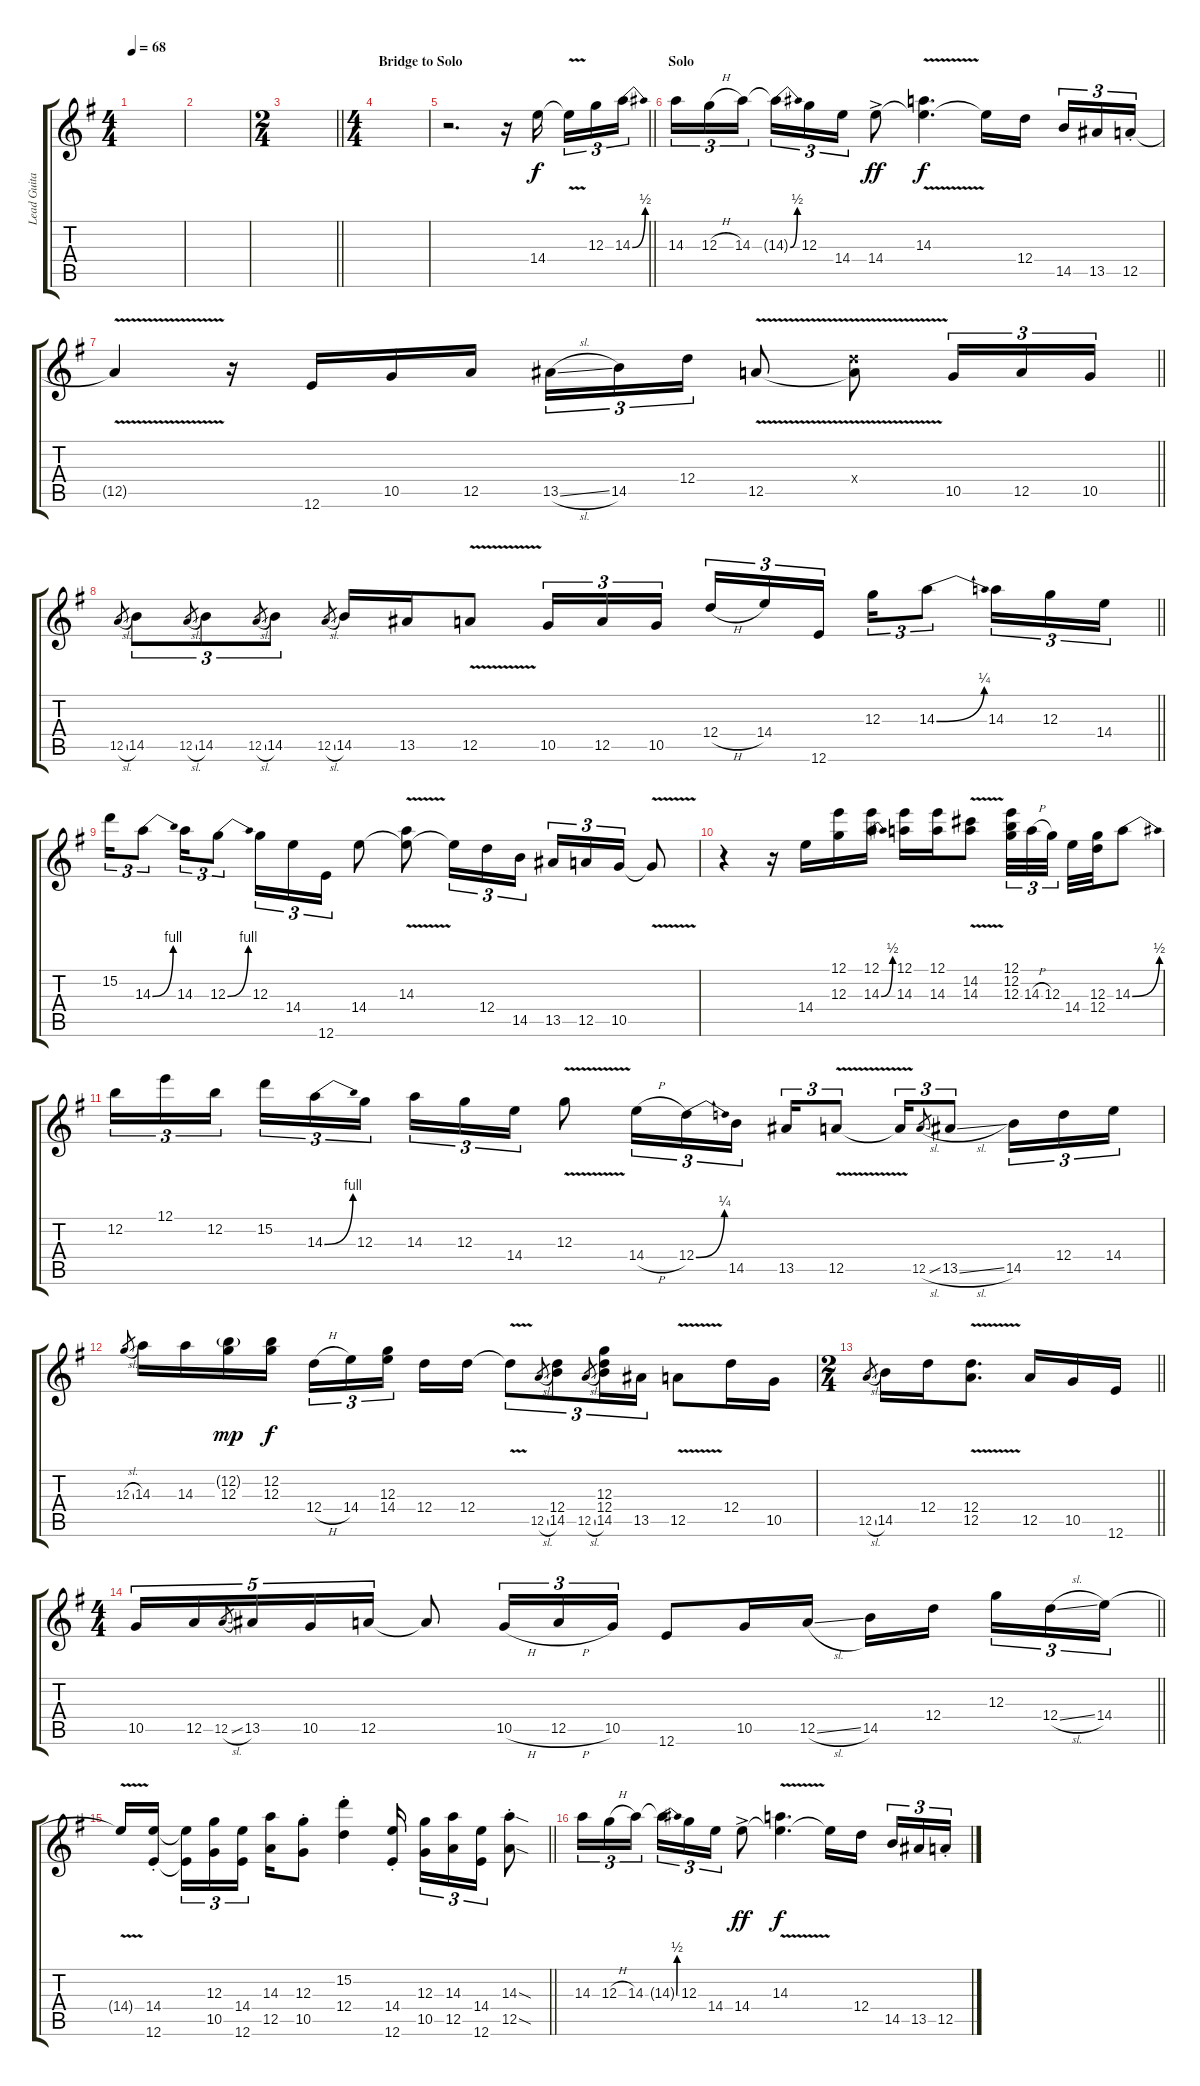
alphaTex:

\track ("Lead Guitar" "Lead Guita") {instrument overdrivenguitar}
\staff {score tabs}
\tuning (E4 B3 G3 D3 A2 E2) {hide}
\ts (4 4)
\tempo 68
\clef g2
\ks g
|
|
\ts (2 4)
\barLineRight lightlight
|
\ts (4 4)
\section ("" "Bridge to Solo")
|
\barLineRight lightlight
r.2{d} r.16 14.4.16{beam splitsecondary} 14.4{v t}.16{tu (3 2)} 12.3.16{tu (3 2)} 14.3{be (bend 0 0 60 2)}.16{tu (3 2)} |
\section ("" "Solo")
14.3.16{tu (3 2)} 12.3{h}.16{tu (3 2)} 14.3.16{tu (3 2) beam splitsecondary} 14.3{be (bend 0 0 60 2) t}.16{tu (3 2)} 12.3.16{tu (3 2)} 14.4.16{tu (3 2)} 14.4{ac}.8{dy ff} (14.3{v} 14.4{t}).4{d dy f} 14.4{t}.16 12.4.16{beam splitsecondary} 14.5.16{tu (3 2)} 13.5.16{tu (3 2)} 12.5{st}.16{tu (3 2)} |
\barLineRight lightlight
12.5{v t}.4 r.16 12.6.16 10.5.16 12.5.16 13.5{sl}.16{tu (3 2)} 14.5.16{tu (3 2)} 12.4.16{tu (3 2)} 12.5{v}.8 (12.4{x} 12.5{t}).8 10.5.16{tu (3 2)} 12.5.16{tu (3 2)} 10.5.16{tu (3 2)} |
\section ("" "")
\barLineRight lightlight
12.5{sl}.8{gr} 14.5.8{tu (3 2)} 12.5{sl}.8{gr} 14.5.8{tu (3 2)} 12.5{sl}.8{gr} 14.5.8{tu (3 2)} 12.5{sl}.8{gr} 14.5.16 13.5.16 12.5{v}.8 10.5.16{tu (3 2)} 12.5.16{tu (3 2)} 10.5.16{tu (3 2) beam splitsecondary} 12.4{h}.16{tu (3 2)} 14.4.16{tu (3 2)} 12.6.16{tu (3 2)} 12.3.16{tu (3 2)} 14.3{be (bend 0 0 60 1)}.8{tu (3 2)} 14.3.16{tu (3 2)} 12.3.16{tu (3 2)} 14.4.16{tu (3 2)} |
\section ("" "")
15.2.16{tu (3 2)} 14.3{be (bend 0 0 60 4)}.8{tu (3 2)} 14.3.16{tu (3 2)} 12.3{be (bend 0 0 60 4)}.8{tu (3 2)} 12.3.16{tu (3 2)} 14.4.16{tu (3 2)} 12.6.16{tu (3 2)} 14.4.8 (14.3{v} 14.4{t}).8 14.4{t}.16{tu (3 2)} 12.4.16{tu (3 2)} 14.5.16{tu (3 2)} 13.5.16{tu (3 2)} 12.5.16{tu (3 2)} 10.5.16{tu (3 2)} 10.5{v t}.8 |
r.4 r.16 14.4.16 (12.1 12.3).16 (12.1 14.3{be (bend 0 0 60 2)}).16 (12.1 14.3).16 (12.1 14.3).16 (14.2{v} 14.3).8 (12.1 12.2 12.3).32{tu (3 2)} 14.3{h}.32{tu (3 2)} 12.3.32{tu (3 2) beam splitsecondary} 14.4.32 (12.3 12.4).32 14.3{be (bend 0 0 60 2)}.8 |
12.2.16{tu (3 2)} 12.1.16{tu (3 2)} 12.2.16{tu (3 2) beam splitsecondary} 15.2.16{tu (3 2)} 14.3{be (bend 0 0 60 4)}.16{tu (3 2)} 12.3.16{tu (3 2)} 14.3.16{tu (3 2)} 12.3.16{tu (3 2)} 14.4.16{tu (3 2)} 12.3{v}.8 14.4{h}.16{tu (3 2)} 12.4{be (bend 0 0 60 1)}.16{tu (3 2)} 14.5.16{tu (3 2) beam splitsecondary} 13.5.16{tu (3 2)} 12.5{v}.8{tu (3 2)} 12.5{t}.16{tu (3 2)} 12.5{sl}.8{gr} 13.5{sl}.8{tu (3 2)} 14.5.16{tu (3 2)} 12.4.16{tu (3 2)} 14.4.16{tu (3 2)} |
12.3{sl}.8{gr} 14.3.16 14.3.16 (12.2{g} 12.3).16{dy mp} (12.2 12.3).16{dy f} 12.4{h}.16{tu (3 2)} 14.4.16{tu (3 2)} (12.3 14.4).16{tu (3 2) beam splitsecondary} 12.4.16 12.4.16 12.4{v t}.8{tu (3 2)} 12.5{sl}.8{gr} (12.4 14.5).8{tu (3 2)} 12.5{sl}.8{gr} (12.3 12.4 14.5).16{tu (3 2)} 13.5.16{tu (3 2)} 12.5{v}.8 12.4.16 10.5.16 |
\ts (2 4)
\barLineRight lightlight
12.5{sl}.8{gr} 14.5.16 12.4.16 (12.4{v} 12.5).8{d} 12.5.16 10.5.16 12.6.16 |
\ts (4 4)
\section ("" "")
\barLineRight lightlight
10.5.16{tu (5 4)} 12.5.16{tu (5 4)} 12.5{sl}.8{gr} 13.5.16{tu (5 4)} 10.5.16{tu (5 4)} 12.5.16{tu (5 4)} 12.5{t}.8 10.5{h}.16{tu (3 2)} 12.5{h}.16{tu (3 2)} 10.5.16{tu (3 2)} 12.6.8 10.5.16 12.5{sl}.16 14.5.16 12.4.16{beam splitsecondary} 12.3.16{tu (3 2)} 12.4{sl}.16{tu (3 2)} 14.4.16{tu (3 2)} |
\section ("" "")
\barLineRight lightlight
14.4{v t}.16 (14.4{st} 12.6{st}).16{beam splitsecondary} (14.4{t} 12.6{t}).16{tu (3 2)} (12.3 10.5).16{tu (3 2)} (14.4 12.6).16{tu (3 2)} (14.3 12.5).16 (12.3{st} 10.5{st}).8 (15.2{st} 12.4{st}).4 (14.4{st} 12.6{st}).16 (12.3 10.5).16{tu (3 2)} (14.3 12.5).16{tu (3 2)} (14.4 12.6).16{tu (3 2)} (14.3{sod st} 12.5{sod st}).8 |
\section ("" "")
14.3.16{tu (3 2)} 12.3{h}.16{tu (3 2)} 14.3.16{tu (3 2) beam splitsecondary} 14.3{be (bend 0 0 60 2) t}.16{tu (3 2)} 12.3.16{tu (3 2)} 14.4.16{tu (3 2)} 14.4{ac}.8{dy ff} (14.3{v} 14.4{t}).4{d dy f} 14.4{t}.16 12.4.16{beam splitsecondary} 14.5.16{tu (3 2)} 13.5.16{tu (3 2)} 12.5{st}.16{tu (3 2)}
